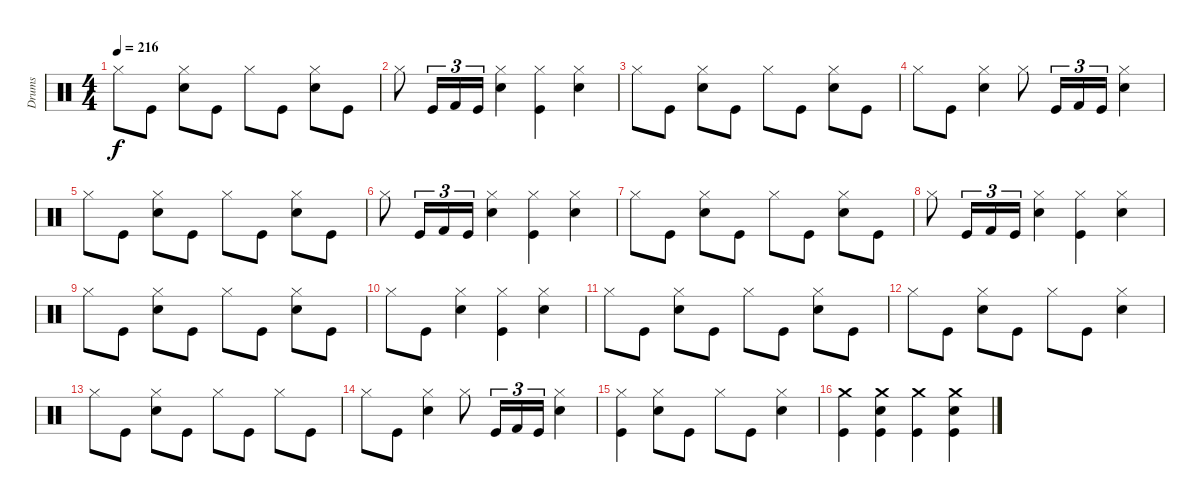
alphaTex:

\track ("Drums" "Drums") {instrument percussion}
\staff {score}
\articulation defaults
\ts (4 4)
\tempo 216
\clef neutral
\ks c "Hi-Hat (closed)".8{dy f} "Kick (hit)".8
("Snare (hit) 2" "Hi-Hat (closed)").8 "Kick (hit)".8 "Hi-Hat (closed)".8 "Kick (hit)".8 ("Snare (hit) 2" "Hi-Hat (closed)").8 "Kick (hit)".8 |
"Hi-Hat (closed)".8 "Kick (hit)".16{tu (3 2)} "Kick (hit) 2".16{tu (3 2)} "Kick (hit)".16{tu (3 2)} ("Snare (hit) 2" "Hi-Hat (closed)").4 ("Kick (hit)" "Hi-Hat (closed)").4 ("Hi-Hat (closed)" "Snare (hit) 2").4 |
"Hi-Hat (closed)".8 "Kick (hit)".8 ("Snare (hit) 2" "Hi-Hat (closed)").8 "Kick (hit)".8 "Hi-Hat (closed)".8 "Kick (hit)".8 ("Snare (hit) 2" "Hi-Hat (closed)").8 "Kick (hit)".8 |
"Hi-Hat (closed)".8 "Kick (hit)".8 ("Snare (hit) 2" "Hi-Hat (closed)").4 "Hi-Hat (closed)".8 "Kick (hit)".16{tu (3 2)} "Kick (hit) 2".16{tu (3 2)} "Kick (hit)".16{tu (3 2)} ("Snare (hit) 2" "Hi-Hat (closed)").4 |
"Hi-Hat (closed)".8 "Kick (hit)".8 ("Snare (hit) 2" "Hi-Hat (closed)").8 "Kick (hit)".8 "Hi-Hat (closed)".8 "Kick (hit)".8 ("Snare (hit) 2" "Hi-Hat (closed)").8 "Kick (hit)".8 |
"Hi-Hat (closed)".8 "Kick (hit)".16{tu (3 2)} "Kick (hit) 2".16{tu (3 2)} "Kick (hit)".16{tu (3 2)} ("Snare (hit) 2" "Hi-Hat (closed)").4 ("Kick (hit)" "Hi-Hat (closed)").4 ("Hi-Hat (closed)" "Snare (hit) 2").4 |
"Hi-Hat (closed)".8 "Kick (hit)".8 ("Snare (hit) 2" "Hi-Hat (closed)").8 "Kick (hit)".8 "Hi-Hat (closed)".8 "Kick (hit)".8 ("Snare (hit) 2" "Hi-Hat (closed)").8 "Kick (hit)".8 |
"Hi-Hat (closed)".8 "Kick (hit)".16{tu (3 2)} "Kick (hit) 2".16{tu (3 2)} "Kick (hit)".16{tu (3 2)} ("Snare (hit) 2" "Hi-Hat (closed)").4 ("Kick (hit)" "Hi-Hat (closed)").4 ("Hi-Hat (closed)" "Snare (hit) 2").4 |
"Hi-Hat (closed)".8 "Kick (hit)".8 ("Snare (hit) 2" "Hi-Hat (closed)").8 "Kick (hit)".8 "Hi-Hat (closed)".8 "Kick (hit)".8 ("Snare (hit) 2" "Hi-Hat (closed)").8 "Kick (hit)".8 |
"Hi-Hat (closed)".8 "Kick (hit)".8 ("Snare (hit) 2" "Hi-Hat (closed)").4 ("Hi-Hat (closed)" "Kick (hit)").4 ("Snare (hit) 2" "Hi-Hat (closed)").4 |
"Hi-Hat (closed)".8 "Kick (hit)".8 ("Snare (hit) 2" "Hi-Hat (closed)").8 "Kick (hit)".8 "Hi-Hat (closed)".8 "Kick (hit)".8 ("Snare (hit) 2" "Hi-Hat (closed)").8 "Kick (hit)".8 |
"Hi-Hat (closed)".8 "Kick (hit)".8 ("Snare (hit) 2" "Hi-Hat (closed)").8 "Kick (hit)".8 "Hi-Hat (closed)".8 "Kick (hit)".8 ("Snare (hit) 2" "Hi-Hat (closed)").4 |
"Hi-Hat (closed)".8 "Kick (hit)".8 ("Snare (hit) 2" "Hi-Hat (closed)").8 "Kick (hit)".8 "Hi-Hat (closed)".8 "Kick (hit)".8 "Hi-Hat (closed)".8 "Kick (hit)".8 |
"Hi-Hat (closed)".8 "Kick (hit)".8 ("Snare (hit) 2" "Hi-Hat (closed)").4 "Hi-Hat (closed)".8 "Kick (hit)".16{tu (3 2)} "Kick (hit) 2".16{tu (3 2)} "Kick (hit)".16{tu (3 2)} ("Snare (hit) 2" "Hi-Hat (closed)").4 |
("Kick (hit)" "Hi-Hat (closed)").4 ("Snare (hit) 2" "Hi-Hat (closed)").8 "Kick (hit)".8 "Hi-Hat (closed)".8 "Kick (hit)".8 ("Snare (hit) 2" "Hi-Hat (closed)").4 |
("Kick (hit)" "Crash medium (hit)").4 ("Kick (hit)" "Snare (hit) 2" "Crash medium (hit)").4 ("Kick (hit)" "Crash medium (hit)").4 ("Kick (hit)" "Snare (hit) 2" "Crash medium (hit)").4
